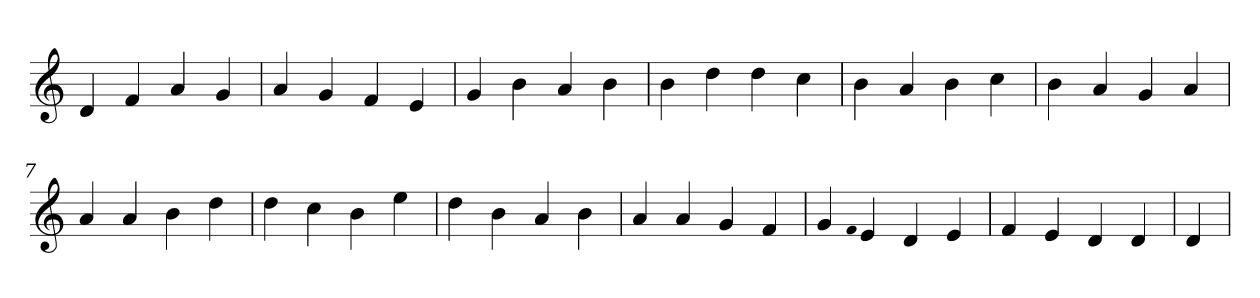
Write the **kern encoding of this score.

**kern
*part1
*staff1
*clefG2
=1
4d
4f
4a
4g
=2
4a
4g
4f
4e
=3
4g
4b
4a
4b
=4
4b
4dd
4dd
4cc
=5
4b
4a
4b
4cc
=6
4b
4a
4g
4a
=7
4a
4a
4b
4dd
=8
4dd
4cc
4b
4ee
=9
4dd
4b
4a
4b
=10
4a
4a
4g
4f
=11
4g
qqf
4e
4d
4e
=12
4f
4e
4d
4d
=13
4d
=
*-
